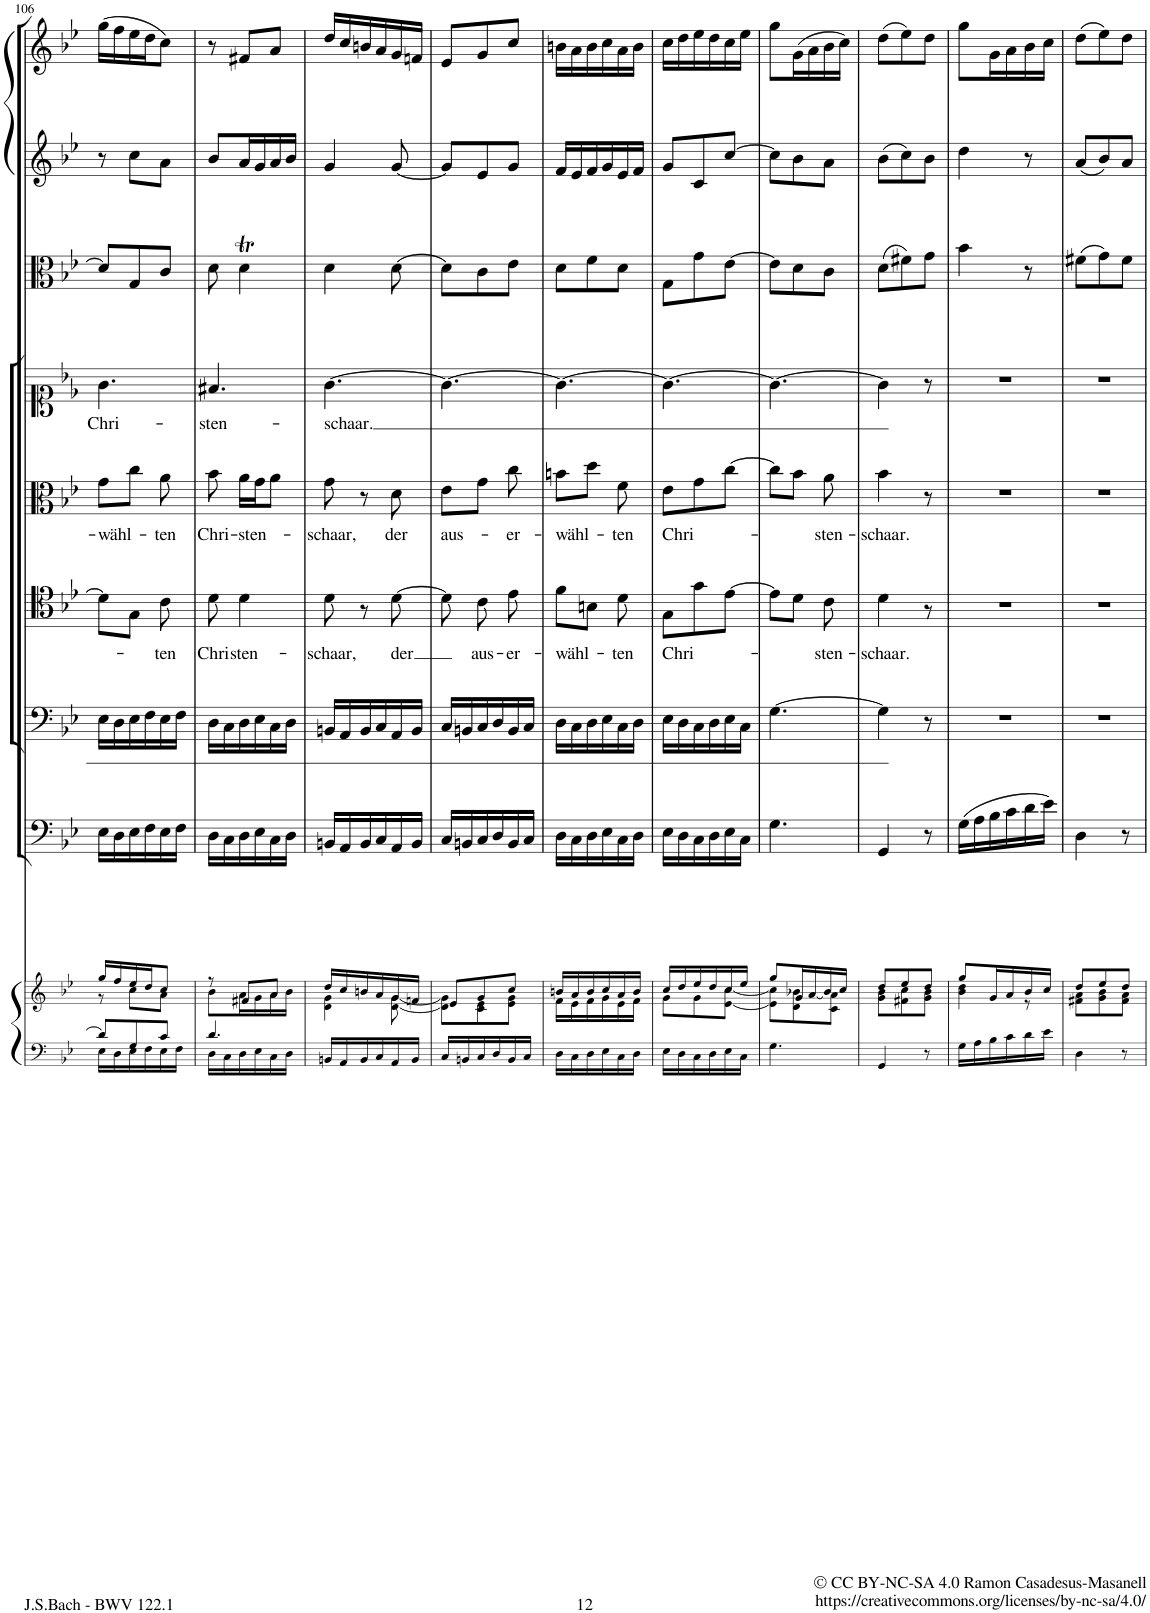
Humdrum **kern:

**kern	**kern	**kern	**kern	**kern	**text	**kern	**text	**kern	**text	**kern	**kern	**kern
*part9	*part9	*part8	*part7	*part6	*part6	*part5	*part5	*part4	*part4	*part3	*part2	*part1
*staff10	*staff9	*staff8	*staff7	*staff6	*staff6	*staff5	*staff5	*staff4	*staff4	*staff3	*staff2	*staff1
*I"Piano reduction	*	*I"Continuo	*I"Basso	*I"Tenore	*	*I"Alto	*	*I"Soprano	*	*I"Taille Viola	*I"Oboe II Violino II	*I"Oboe I Violino I
*I'Pno	*	*	*	*	*	*	*	*	*	*I'Vla	*I'Ob	*I'Ob
!!LO:PB:g=z
*clefF4	*clefG2	*clefF4	*clefF4	*clefC4	*	*clefC3	*	*clefC1	*	*clefC3	*clefG2	*clefG2
*k[b-e-]	*k[b-e-]	*k[b-e-]	*k[b-e-]	*k[b-e-]	*	*k[b-e-]	*	*k[b-e-]	*	*k[b-e-]	*k[b-e-]	*k[b-e-]
*M3/8	*M3/8	*M3/8	*M3/8	*M3/8	*	*M3/8	*	*M3/8	*	*M3/8	*M3/8	*M3/8
=106	=106	=106	=106	=106	=106	=106	=106	=106	=106	=106	=106	=106
*^	*^	*	*	*	*	*	*	*	*	*	*	*
!	!	!	!	!	!	!	!	!	!LO:LY:b	!	!LO:LY:b	!	!	!
8d/L]	16E-\LL	16gg/LL	8r	16E-\LL	16E-\LL	8d\L]	.	8g\L	-wähl-	4.g\	Chri-	8d/L]	8r	(16gg\LL
.	16D\	16ff/	.	16D\	16D\	.	.	.	.	.	.	.	.	16ff\
8G/	16E-\	16ee-/	8cc\L	16E-\	16E-\	8G\J	.	8cc\J	.	.	.	8G/	8cc\L	16ee-\
.	16F\	16dd/J	.	16F\	16F\	.	.	.	.	.	.	.	.	16dd\J
!	!	!	!	!	!	!	!LO:LY:b	!	!LO:LY:b	!	!	!	!	!
8c/J	16E-\	8cc/J	8a\J	16E-\	16E-\	8c\	-ten	8a\	-ten	.	.	8c/J	8a\J	8cc\J)
.	16F\JJ	.	.	16F\JJ	16F\JJ	.	.	.	.	.	.	.	.	.
=107	=107	=107	=107	=107	=107	=107	=107	=107	=107	=107	=107	=107	=107	=107
!	!	!	!	!	!	!	!LO:LY:b	!	!LO:LY:b	!	!LO:LY:b	!	!	!
4.d/	16D\LL	8r	8b-\L	16D\LL	16D\LL	8d\	Chri-	8b-\	Chri-	4.f#X/	-sten-	8d\	8b-/L	8r
.	16C\	.	.	16C\	16C\	.	.	.	.	.	.	.	.	.
!	!	!	!	!	!	!	!LO:LY:b	!	!LO:LY:b	!	!	!	!	!
.	16D\	8f#X/L	16a\L	16D\	16D\	4d\	-sten-	16a\LL	-sten-	.	.	4dt\	16a/L	8f#X/L
.	16E-\	.	16g\	16E-\	16E-\	.	.	16g\J	.	.	.	.	16g/	.
.	16C\	8a/J	16a\	16C\	16C\	.	.	8a\J	.	.	.	.	16a/	8a/J
.	16D\JJ	.	16b-\JJ	16D\JJ	16D\JJ	.	.	.	.	.	.	.	16b-/JJ	.
=108	=108	=108	=108	=108	=108	=108	=108	=108	=108	=108	=108	=108	=108	=108
!	!	!	!	!	!	!	!LO:LY:b	!	!LO:LY:b	!	!LO:LY:b	!	!	!
*v	*v	*	*	*	*	*	*	*	*	*	*	*	*	*
16BBn/LL	16dd/LL	4d\ 4g\	16BBn/LL	16BBn/LL	8d\	-schaar,	8g\	-schaar,	[4.g\	-schaar.	4d\	4g/	16dd/LL
16AA/	16cc/	.	16AA/	16AA/	.	.	.	.	.	.	.	.	16cc/
16BB/	16bn/	.	16BB/	16BB/	8r	.	8r	.	.	.	.	.	16bn/
16C/	16a/	.	16C/	16C/	.	.	.	.	.	.	.	.	16a/
!	!	!	!	!	!	!LO:LY:b	!	!LO:LY:b	!	!	!	!	!
16AA/	16g/	[8d\ [8g\	16AA/	16AA/	[8d\	der	8d\	der	.	.	[8d\	[8g/	16g/
16BB/JJ	16fn/JJ	.	16BB/JJ	16BB/JJ	.	.	.	.	.	.	.	.	16fn/JJ
=109	=109	=109	=109	=109	=109	=109	=109	=109	=109	=109	=109	=109	=109
!	!	!	!	!	!	!	!	!LO:LY:b	!	!	!	!	!
16C/LL	8e-/L	8d\] 8g\]L	16C/LL	16C/LL	8d\]	.	8e-\L	aus-	4.g\_	.	8d\L]	8g/L]	8e-/L
16BBn/	.	.	16BBn/	16BBn/	.	.	.	.	.	.	.	.	.
!	!	!	!	!	!	!LO:LY:b	!	!	!	!	!	!	!
16C/	8g/	8c\ 8e-\	16C/	16C/	8c\	aus-	8g\J	.	.	.	8c\	8e-/	8g/
16D/	.	.	16D/	16D/	.	.	.	.	.	.	.	.	.
!	!	!	!	!	!	!LO:LY:b	!	!LO:LY:b	!	!	!	!	!
16BB/	8cc/J	8e-\ 8g\J	16BB/	16BB/	8e-\	-er-	8cc\	-er-	.	.	8e-\J	8g/J	8cc/J
16C/JJ	.	.	16C/JJ	16C/JJ	.	.	.	.	.	.	.	.	.
=110	=110	=110	=110	=110	=110	=110	=110	=110	=110	=110	=110	=110	=110
!	!	!	!	!	!	!LO:LY:b	!	!LO:LY:b	!	!	!	!	!
16D\LL	16bn/LL	16f\LL	16D\LL	16D\LL	8f\L	-wähl-	8bn\L	-wähl-	4.g\_	.	8d\L	16f/LL	16bn\LL
16C\	16a/	16e-\	16C\	16C\	.	.	.	.	.	.	.	16e-/	16a\
16D\	16b/	16f\	16D\	16D\	8Bn\J	.	8dd\J	.	.	.	8f\	16f/	16b\
16E-\	16cc/	16g\	16E-\	16E-\	.	.	.	.	.	.	.	16g/	16cc\
!	!	!	!	!	!	!LO:LY:b	!	!LO:LY:b	!	!	!	!	!
16C\	16a/	16e-\	16C\	16C\	8d\	-ten	8f\	-ten	.	.	8d\J	16e-/	16a\
16D\JJ	16b/JJ	16f\JJ	16D\JJ	16D\JJ	.	.	.	.	.	.	.	16f/JJ	16b\JJ
=111	=111	=111	=111	=111	=111	=111	=111	=111	=111	=111	=111	=111	=111
!	!	!	!	!	!	!LO:LY:b	!	!LO:LY:b	!	!	!	!	!
16E-\LL	16cc/LL	8g\L	16E-\LL	16E-\LL	8G\L	Chri-	8e-\L	Chri-	4.g\_	.	8G\L	8g/L	16cc\LL
16D\	16dd/	.	16D\	16D\	.	.	.	.	.	.	.	.	16dd\
16C\	16ee-/	8g\	16C\	16C\	8g\	.	8g\	.	.	.	8g\	8c/	16ee-\
16D\	16dd/	.	16D\	16D\	.	.	.	.	.	.	.	.	16dd\
16E-\	16cc/	[8e-\ [8cc\J	16E-\	16E-\	[8e-\J	.	[8cc\J	.	.	.	[8e-\J	[8cc/J	16cc\
16C\JJ	16ee-/JJ	.	16C\JJ	16C\JJ	.	.	.	.	.	.	.	.	16ee-\JJ
=112	=112	=112	=112	=112	=112	=112	=112	=112	=112	=112	=112	=112	=112
4.G\	8gg/L	8e-\] 8cc\]L	4.G\	[4.G\	8e-\L]	.	8cc\L]	.	4.g\_	.	8e-\L]	8cc\L]	8gg\L
.	16g/L	8d\ 8b-X\	.	.	8d\J	.	8b-\J	.	.	.	8d\	8b-\	(16g\L
.	[<16a/	.	.	.	.	.	.	.	.	.	.	.	16a\
!	!	!	!	!	!	!LO:LY:b	!	!LO:LY:b	!	!	!	!	!
.	16b-/	8c\ 8a\]J	.	.	8c\	-sten-	8a\	-sten-	.	.	8c\J	8a\J	16b-\
.	16cc/JJ	.	.	.	.	.	.	.	.	.	.	.	16cc\JJ)
=113	=113	=113	=113	=113	=113	=113	=113	=113	=113	=113	=113	=113	=113
!	!	!	!	!	!	!LO:LY:b	!	!LO:LY:b	!	!	!	!	!
4GG/	8dd/L	8g\ 8b-\L	4GG/	4G\]	4d\	-schaar.	4b-\	-schaar.	4g\]	.	(8d\L	(8b-\L	(8dd\L
.	8ee-/	8f#X\ 8cc\	.	.	.	.	.	.	.	.	8f#X\)	8cc\)	8ee-\)
8r	8dd/J	8g\ 8b-\J	8r	8r	8r	.	8r	.	8r	.	8g\J	8b-\J	8dd\J
=114	=114	=114	=114	=114	=114	=114	=114	=114	=114	=114	=114	=114	=114
16G\LL	8gg/L	4b-\ 4dd\	(16G\LL	4.r	4.r	.	4.r	.	4.r	.	4b-\	4dd\	8gg\L
16A\	.	.	16A\	.	.	.	.	.	.	.	.	.	.
16B-\	16g/L	.	16B-\	.	.	.	.	.	.	.	.	.	16g\L
16c\	16a/	.	16c\	.	.	.	.	.	.	.	.	.	16a\
16d\	16b-/	8r	16d\	.	.	.	.	.	.	.	8r	8r	16b-\
16e-\JJ	16cc/JJ	.	16e-\JJ)	.	.	.	.	.	.	.	.	.	16cc\JJ
=115	=115	=115	=115	=115	=115	=115	=115	=115	=115	=115	=115	=115	=115
4D\	8dd/L	8f#X\ 8a\L	4D\	4.r	4.r	.	4.r	.	4.r	.	(8f#X\L	(8a/L	(8dd\L
.	8ee-/	8g\ 8b-\	.	.	.	.	.	.	.	.	8g\)	8b-/)	8ee-\)
8r	8dd/J	8f#\ 8a\J	8r	.	.	.	.	.	.	.	8f#\J	8a/J	8dd\J
*	*v	*v	*	*	*	*	*	*	*	*	*	*	*
=	=	=	=	=	=	=	=	=	=	=	=	=
*-	*-	*-	*-	*-	*-	*-	*-	*-	*-	*-	*-	*-
